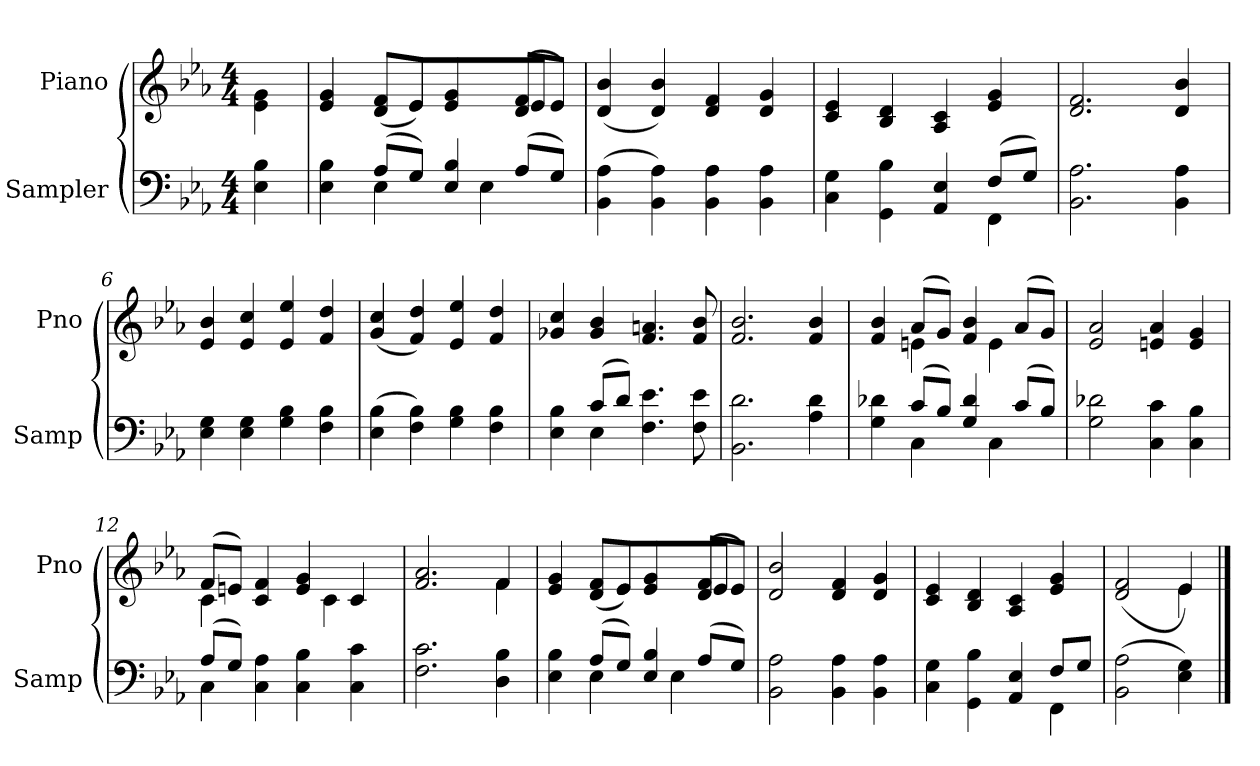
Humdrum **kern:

**kern	**kern
*part2	*part1
*staff2	*staff1
*I"Sampler	*I"Piano
*I'Samp	*I'Pno
*clefF4	*clefG2
*k[b-e-a-]	*k[b-e-a-]
*E-:	*E-:
*M4/4	*M4/4
=1	=1
4E- 4B-	4e-\ 4g\
=2	=2
*^	*^
4E- 4B-	4ryy	4e- 4g	4.ryy
(8A-/L	4E-	(8d/ 8f/L	.
8G/J)	.	8e-/J)	8e-/L
4E- 4B-	8ryy	4e- 4g	4ryy
.	4E-	.	.
(8A-/L	.	(8d/ 8f/L	8e-/J
8G/J)	8ryy	8e-/J)	8ryy
*v	*v	*	*
*	*v	*v
=3	=3
(4BB- 4A-	(4d 4b-
4BB- 4A-)	4d 4b-)
4BB- 4A-	4d 4f
4BB- 4A-	4d 4g
=4	=4
*^	*
4C 4G	2.ryy	4c 4e-
4GG 4B-	.	4B- 4d
4AA- 4E-	.	4A- 4c
(8F/L	4FF	4e- 4g
8G/J)	.	.
*v	*v	*
=5	=5
2.BB- 2.A-	2.d 2.f
4BB- 4A-	4d 4b-
=6	=6
4E- 4G	4e- 4b-
4E- 4G	4e- 4cc
4G 4B-	4e- 4ee-
4F 4B-	4f 4dd
=7	=7
(4E- 4B-	(4g 4cc
4F 4B-)	4f 4dd)
4G 4B-	4e- 4ee-
4F 4B-	4f 4dd
=8	=8
*^	*
4E- 4B-	4ryy	4g-X 4cc
(8c/L	4E-	4g- 4b-
8d/J)	.	.
4.F 4.e-	2ryy	4.f 4.an
8F 8e-	.	8f 8b-
*v	*v	*
=9	=9
2.BB- 2.d	2.f 2.b-
4A- 4d	4f 4b-
=10	=10
*^	*^
4G 4d-X	4ryy	4f 4b-	4ryy
(8c/L	4C	(8a-/L	4en
8B-/J)	.	8g/J)	.
4G 4d-	8ryy	4f 4b-	8ryy
.	4C	.	4e
(8c/L	.	(8a-/L	.
8B-/J)	8ryy	8g/J)	8ryy
*v	*v	*	*
*	*v	*v
=11	=11
2G 2d-X	2e- 2a-
4C 4c	4en 4a-
4C 4B-	4e 4g
=12	=12
*^	*^
(8A-/L	4C	(8f/L	4c
8G/J)	.	8en/J)	.
4C 4A-	2.ryy	4c 4f	4.ryy
4C 4B-	.	4e 4g	.
.	.	.	4c
4C 4c	.	4c/	.
.	.	.	8ryy
*v	*v	*	*
=13	=13	=13
2.F 2.c	2.f 2.a-	2.ryy
4D 4B-	4f/	4f
=14	=14	=14
*^	*	*
4E- 4B-	4ryy	4e- 4g	4.ryy
(8A-/L	4E-	(8d/ 8f/L	.
8G/J)	.	8e-/J)	8e-/L
4E- 4B-	8ryy	4e- 4g	4ryy
.	4E-	.	.
(8A-/L	.	(8d/ 8f/L	8e-/J
8G/J)	8ryy	8e-/J)	8ryy
*v	*v	*	*
*	*v	*v
=15	=15
2BB- 2A-	2d 2b-
4BB- 4A-	4d 4f
4BB- 4A-	4d 4g
=16	=16
*^	*
4C 4G	2.ryy	4c 4e-
4GG 4B-	.	4B- 4d
4AA- 4E-	.	4A- 4c
8F/L	4FF	4e- 4g
8G/J	.	.
*v	*v	*
=17	=17
*	*^
(2BB- 2A-	(2d 2f	2ryy
4E- 4G)	4e-/)	4e-
*	*v	*v
==	==
*-	*-
